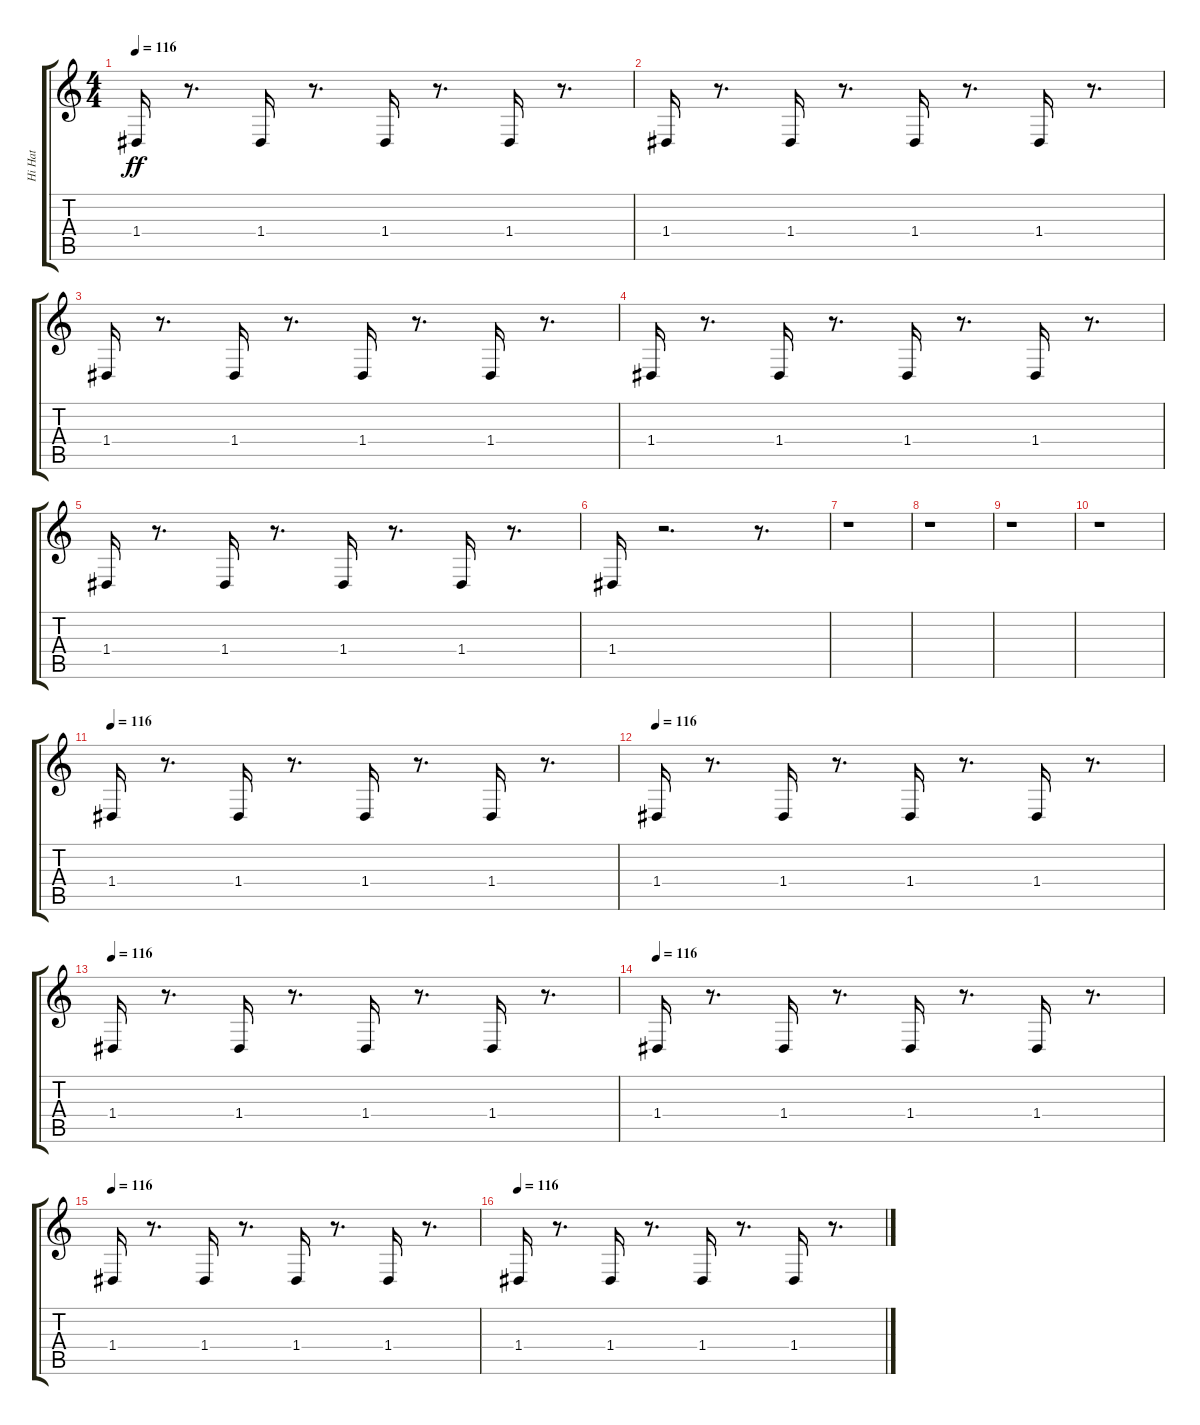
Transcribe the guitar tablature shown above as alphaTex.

\track ("Hi Hat" "Hi Hat") {instrument percussiveorgan}
\staff {score tabs}
\tuning (E4 B3 Gb3 D3 A2 E2) {hide}
\ts (4 4)
\tempo 116
\clef g2
\ks c
1.4.16{dy ff} r.8{d} 1.4.16 r.8{d} 1.4.16 r.8{d} 1.4.16 r.8{d} |
1.4.16 r.8{d} 1.4.16 r.8{d} 1.4.16 r.8{d} 1.4.16 r.8{d} |
1.4.16 r.8{d} 1.4.16 r.8{d} 1.4.16 r.8{d} 1.4.16 r.8{d} |
1.4.16 r.8{d} 1.4.16 r.8{d} 1.4.16 r.8{d} 1.4.16 r.8{d} |
1.4.16 r.8{d} 1.4.16 r.8{d} 1.4.16 r.8{d} 1.4.16 r.8{d} |
1.4.16 r.2{d} r.8{d} |
r.1 |
r.1 |
r.1 |
r.1 |
\tempo 116
1.4.16 r.8{d} 1.4.16 r.8{d} 1.4.16 r.8{d} 1.4.16 r.8{d} |
\tempo 116
1.4.16 r.8{d} 1.4.16 r.8{d} 1.4.16 r.8{d} 1.4.16 r.8{d} |
\tempo 116
1.4.16 r.8{d} 1.4.16 r.8{d} 1.4.16 r.8{d} 1.4.16 r.8{d} |
\tempo 116
1.4.16 r.8{d} 1.4.16 r.8{d} 1.4.16 r.8{d} 1.4.16 r.8{d} |
\tempo 116
1.4.16 r.8{d} 1.4.16 r.8{d} 1.4.16 r.8{d} 1.4.16 r.8{d} |
\tempo 116
1.4.16 r.8{d} 1.4.16 r.8{d} 1.4.16 r.8{d} 1.4.16 r.8{d}
